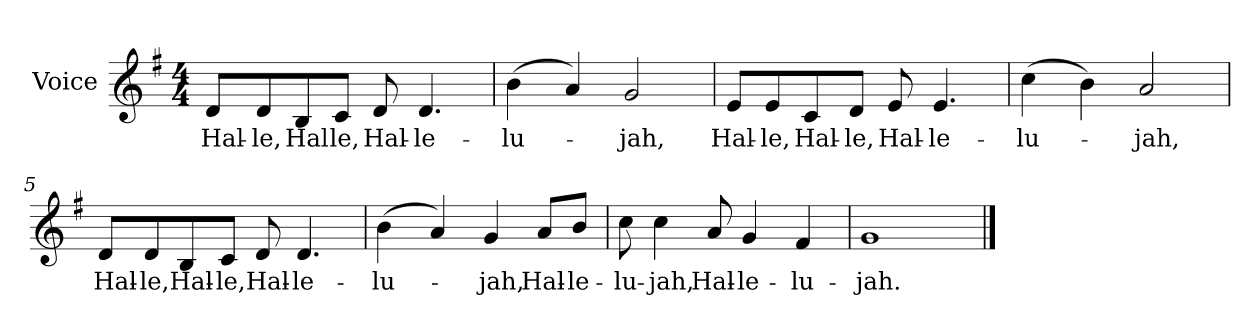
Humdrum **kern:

**kern	**text
*part1	*part1
*staff1	*staff1
*I"Voice	*
*I'Vo.	*
*clefG2	*
*k[f#]	*
*M4/4	*
=1	=1
8d/L	Hal-
8d/	-le,
8B/	Hal
8c/J	le,
8d/	Hal-
4.d/	-le-
=2	=2
(4b\	-lu-
4a/)	.
2g/	-jah,
=3	=3
8e/L	Hal-
8e/	-le,
8c/	Hal-
8d/J	-le,
8e/	Hal-
4.e/	-le-
=4	=4
(4cc\	-lu-
4b\)	.
2a/	-jah,
=5	=5
8d/L	Hal-
8d/	-le,
8B/	Hal-
8c/J	-le,
8d/	Hal-
4.d/	-le-
=6	=6
(4b\	-lu-
4a/)	.
4g/	-jah,
8a/L	Hal-
8b/J	-le-
=7	=7
8cc\	-lu-
4cc\	-jah,
8a/	Hal-
4g/	-le-
4f#/	-lu-
=8	=8
1g	-jah.
==	==
*-	*-
